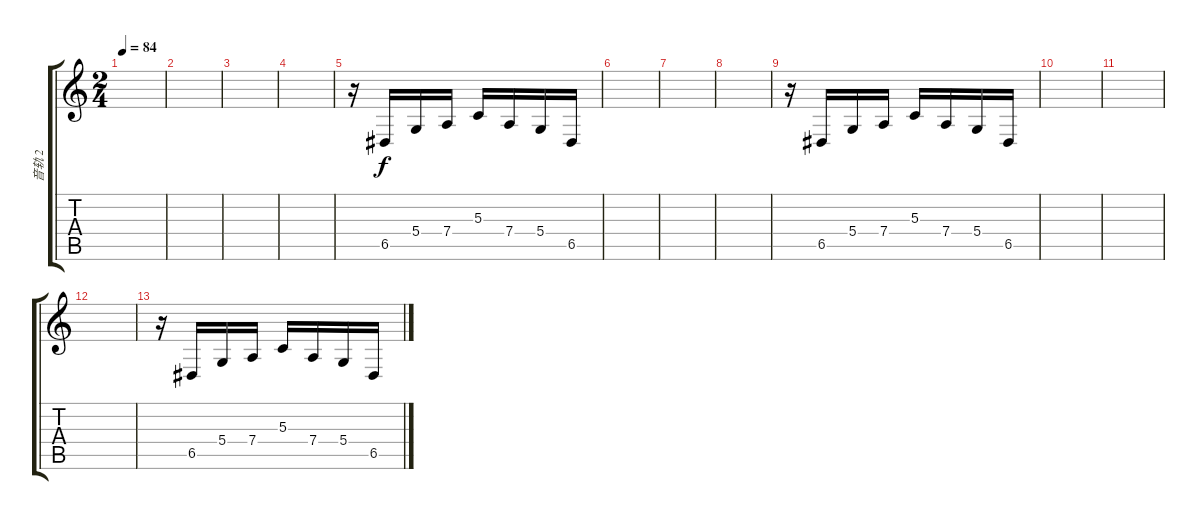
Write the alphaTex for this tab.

\track ("音轨 2" "音轨 2") {instrument panflute}
\staff {score tabs}
\tuning (E4 B3 G3 D3 A2 E2) {hide}
\ts (2 4)
\tempo 84
\clef g2
\ks c
|
|
|
|
r.16 6.5.16 5.4.16 7.4.16 5.3.16 7.4.16 5.4.16 6.5.16 |
|
|
|
r.16 6.5.16 5.4.16 7.4.16 5.3.16 7.4.16 5.4.16 6.5.16 |
|
|
|
r.16 6.5.16 5.4.16 7.4.16 5.3.16 7.4.16 5.4.16 6.5.16
